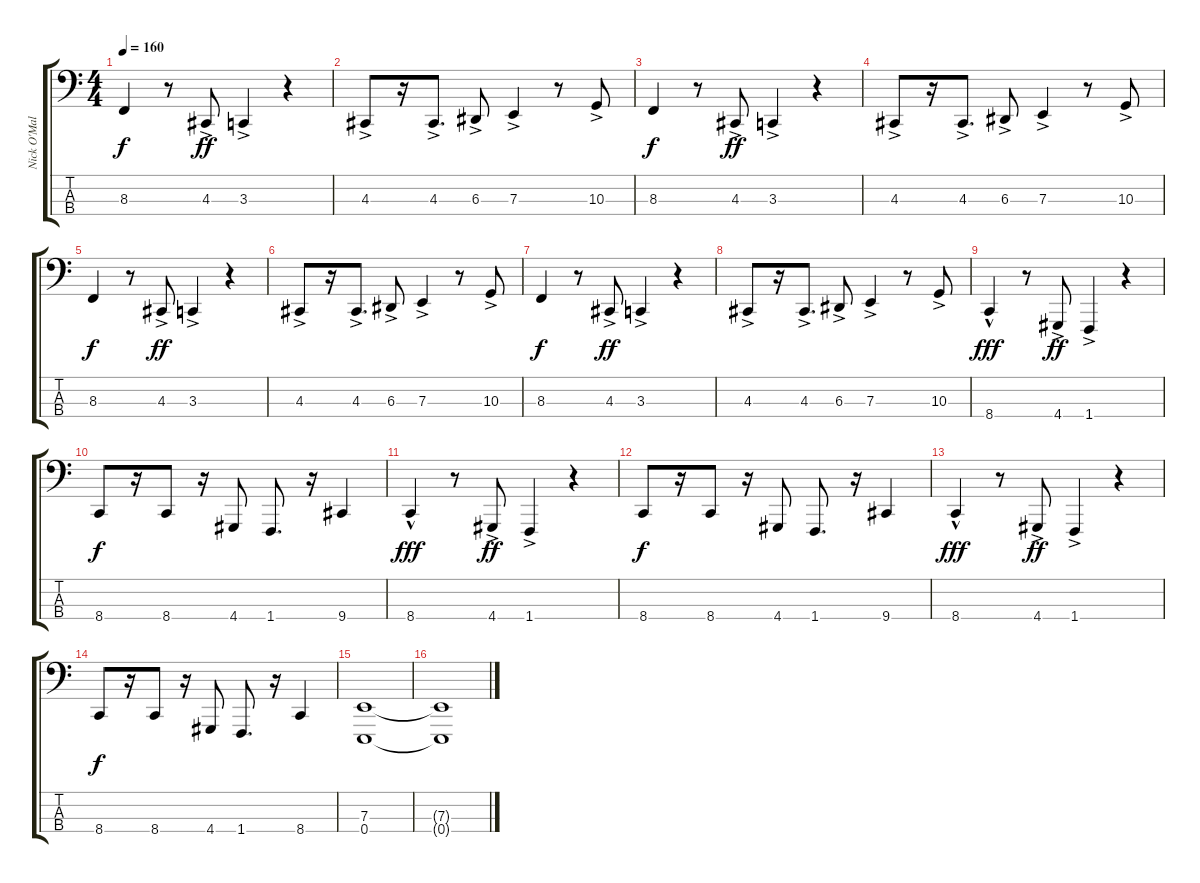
\track ("Nick O'Malley" "Nick O'Mal") {instrument synthbrass1}
\staff {score tabs}
\tuning (G2 D2 A1 E1) {hide}
\ts (4 4)
\tempo 160
\clef f4
\ks c
8.3.4{dy f} r.8 4.3{ac}.8{dy ff} 3.3{ac}.4 r.4 |
4.3{ac}.8 r.16 4.3{ac}.8{d} 6.3{ac}.8 7.3{ac}.4 r.8 10.3{ac}.8 |
8.3.4{dy f} r.8 4.3{ac}.8{dy ff} 3.3{ac}.4 r.4 |
4.3{ac}.8 r.16 4.3{ac}.8{d} 6.3{ac}.8 7.3{ac}.4 r.8 10.3{ac}.8 |
8.3.4{dy f} r.8 4.3{ac}.8{dy ff} 3.3{ac}.4 r.4 |
4.3{ac}.8 r.16 4.3{ac}.8{d} 6.3{ac}.8 7.3{ac}.4 r.8 10.3{ac}.8 |
8.3.4{dy f} r.8 4.3{ac}.8{dy ff} 3.3{ac}.4 r.4 |
4.3{ac}.8 r.16 4.3{ac}.8{d} 6.3{ac}.8 7.3{ac}.4 r.8 10.3{ac}.8 |
8.4{hac}.4{dy fff volume 16} r.8 4.4{ac}.8{dy ff} 1.4{ac}.4 r.4 |
8.4.8{dy f} r.16 8.4.8 r.16 4.4.8 1.4.8{d} r.16 9.4.4 |
8.4{hac}.4{dy fff} r.8 4.4{ac}.8{dy ff} 1.4{ac}.4 r.4 |
8.4.8{dy f} r.16 8.4.8 r.16 4.4.8 1.4.8{d} r.16 9.4.4 |
8.4{hac}.4{dy fff} r.8 4.4{ac}.8{dy ff} 1.4{ac}.4 r.4 |
8.4.8{dy f} r.16 8.4.8 r.16 4.4.8 1.4.8{d} r.16 8.4.4 |
(7.3 0.4).1 |
(7.3{t} 0.4{t}).1
